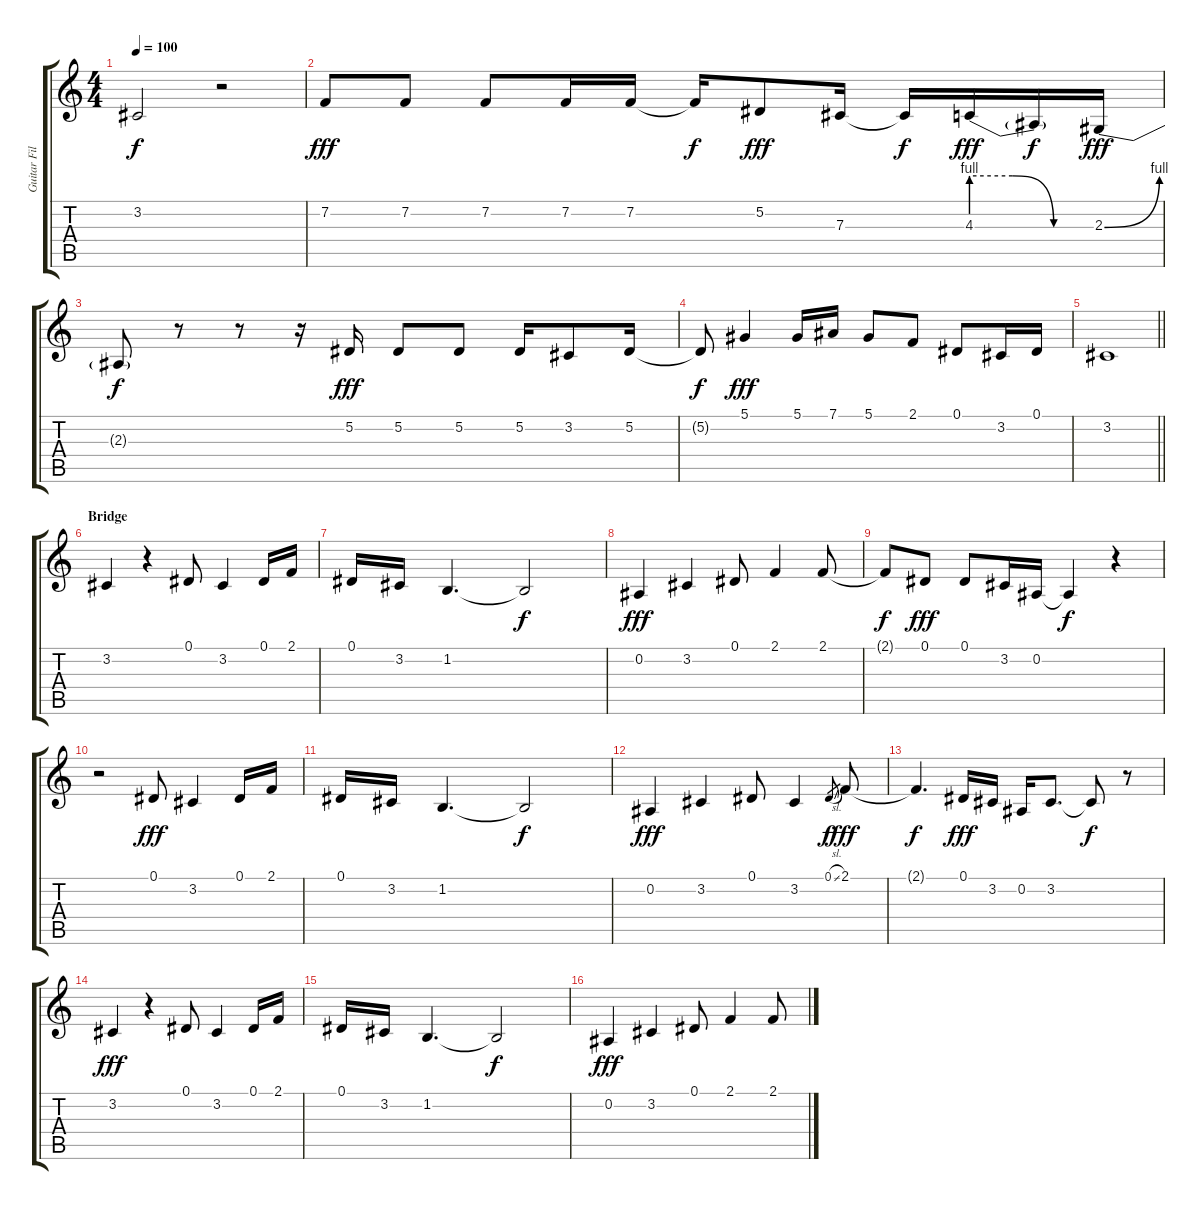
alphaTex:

\track ("Guitar Fills 1" "Guitar Fil") {instrument lead6voice}
\staff {score tabs}
\tuning (Eb4 Bb3 Gb3 Db3 Ab2 Eb2) {hide}
\ts (4 4)
\tempo 100
\clef g2
\ks c
3.2{t}.2{dy f} r.2 |
7.2.8{dy fff} 7.2.8 7.2.8 7.2.16 7.2.16 7.2{t}.16{dy f} 5.2.8{dy fff} 7.3.16 7.3{t}.16{dy f} 4.3{be (custom 0 4 20 4 40 0 60 0)}.16{dy fff} 4.3{t}.16{dy f} 2.3{be (bend 0 0 60 4)}.16{dy fff} |
2.3{t}.8{dy f} r.8 r.8 r.16 5.2.16{dy fff} 5.2.8 5.2.8 5.2.16 3.2.8 5.2.16 |
5.2{t}.8{dy f} 5.1.4{dy fff} 5.1.16 7.1.16 5.1.8 2.1.8 0.1.8 3.2.16 0.1.16 |
\barLineRight lightlight
3.2.1 |
\section ("" "Bridge")
3.2.4 r.4 0.1.8 3.2.4 0.1.16 2.1.16 |
0.1.16 3.2.16 1.2.4{d} 1.2{t}.2{dy f} |
0.2.4{dy fff} 3.2.4 0.1.8 2.1.4 2.1.8 |
2.1{t}.8{dy f} 0.1.8{dy fff} 0.1.8 3.2.16 0.2.16 0.2{t}.4{dy f} r.4 |
r.2 0.1.8{dy fff} 3.2.4 0.1.16 2.1.16 |
0.1.16 3.2.16 1.2.4{d} 1.2{t}.2{dy f} |
0.2.4{dy fff} 3.2.4 0.1.8 3.2.4 0.1{sl}.8{gr dy f} 2.1.8{dy fff} |
2.1{t}.4{d dy f} 0.1.16{dy fff} 3.2.16 0.2.16 3.2.8{d} 3.2{t}.8{dy f} r.8 |
3.2.4{dy fff} r.4 0.1.8 3.2.4 0.1.16 2.1.16 |
0.1.16 3.2.16 1.2.4{d} 1.2{t}.2{dy f} |
0.2.4{dy fff} 3.2.4 0.1.8 2.1.4 2.1.8
